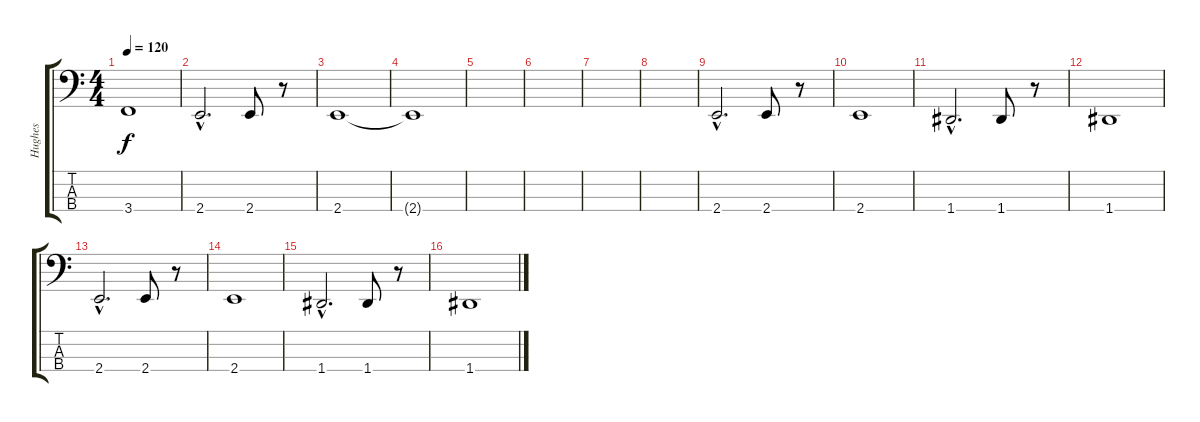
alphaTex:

\track ("Hughes" "Hughes") {instrument electricbassfinger}
\staff {score tabs}
\tuning (G2 D2 A1 D1) {hide}
\ts (4 4)
\tempo 120
\clef f4
\ks c
3.4.1{dy f} |
2.4{hac}.2{d} 2.4.8 r.8 |
2.4.1 |
2.4{t}.1 |
|
|
|
|
2.4{hac}.2{d} 2.4.8 r.8 |
2.4.1 |
1.4{hac}.2{d} 1.4.8 r.8 |
1.4.1 |
2.4{hac}.2{d} 2.4.8 r.8 |
2.4.1 |
1.4{hac}.2{d} 1.4.8 r.8 |
1.4.1
